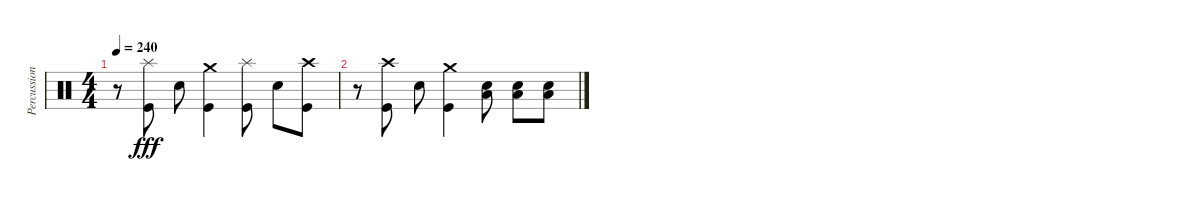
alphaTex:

\track ("Percussions" "Percussion") {instrument percussion}
\staff {score}
\articulation defaults
\ts (4 4)
\tempo 240
\clef neutral
\ks c
r.8{dy fff} ("Kick (hit)" "Splash (hit)").8 "Electric Snare (hit)".8 ("Kick (hit)" "Crash medium (hit)").4 ("Kick (hit)" "Splash (hit)").8 "Electric Snare (hit)".8 ("Kick (hit)" "Crash high (hit)").8 |
r.8 ("Kick (hit)" "Crash high (hit)").8 "Electric Snare (hit)".8 ("Kick (hit)" "Crash medium (hit)").4 ("Electric Snare (hit)" "Low Floor Tom (hit)").8 ("Electric Snare (hit)" "Low Floor Tom (hit)").8 ("Electric Snare (hit)" "Low Floor Tom (hit)").8
